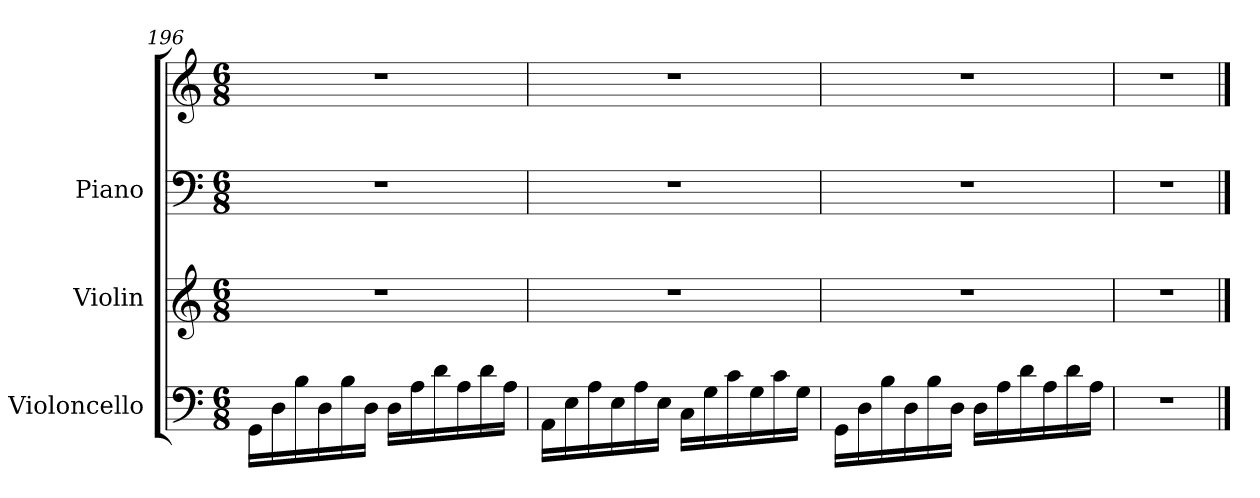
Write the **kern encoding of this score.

**kern	**kern	**kern	**kern
*part3	*part2	*part1	*part1
*staff4	*staff3	*staff2	*staff1
*I"Violoncello	*I"Violin	*I"Piano	*
*I'Vc.	*I'Vln.	*I'Pno.	*
*clefF4	*clefG2	*clefF4	*clefG2
*k[]	*k[]	*k[]	*k[]
*M6/8	*M6/8	*M6/8	*M6/8
=196	=196	=196	=196
16GG\LL	2.r	2.r	2.r
16D\	.	.	.
16B\	.	.	.
16D\	.	.	.
16B\	.	.	.
16D\JJ	.	.	.
16D\LL	.	.	.
16A\	.	.	.
16d\	.	.	.
16A\	.	.	.
16d\	.	.	.
16A\JJ	.	.	.
=197	=197	=197	=197
16AA\LL	2.r	2.r	2.r
16E\	.	.	.
16A\	.	.	.
16E\	.	.	.
16A\	.	.	.
16E\JJ	.	.	.
16C\LL	.	.	.
16G\	.	.	.
16c\	.	.	.
16G\	.	.	.
16c\	.	.	.
16G\JJ	.	.	.
!!LO:LB:g=z
=198	=198	=198	=198
16GG\LL	2.r	2.r	2.r
16D\	.	.	.
16B\	.	.	.
16D\	.	.	.
16B\	.	.	.
16D\JJ	.	.	.
16D\LL	.	.	.
16A\	.	.	.
16d\	.	.	.
16A\	.	.	.
16d\	.	.	.
16A\JJ	.	.	.
=199	=199	=199	=199
2.r	2.r	2.r	2.r
==	==	==	==
*-	*-	*-	*-
